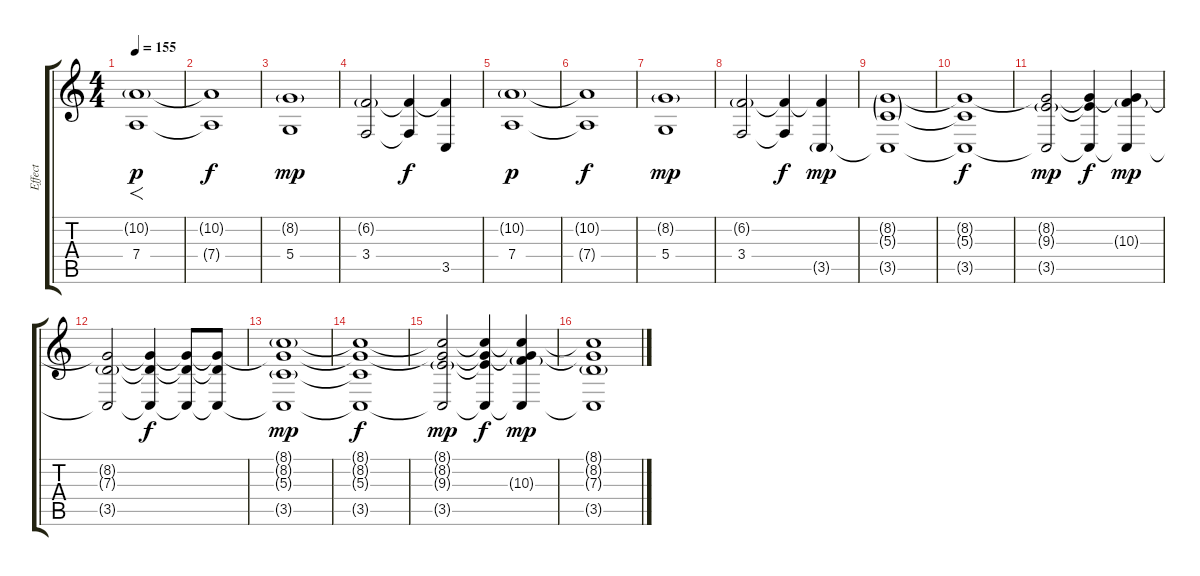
\track ("Effect" "Effect") {instrument stringensemble2}
\staff {score tabs}
\tuning (E4 B3 G3 D3 A2 E2) {hide}
\ts (4 4)
\tempo 155
\clef g2
\ks c
(10.2{g} 7.4).1{f dy p instrument stringensemble2} |
(10.2{t} 7.4{t}).1{dy f} |
(8.2{g} 5.4).1{dy mp} |
(6.2{g} 3.4).2 (6.2{t} 3.4{t}).4{dy f} (6.2{t} 3.5).4 |
(10.2{g} 7.4).1{dy p} |
(10.2{t} 7.4{t}).1{dy f} |
(8.2{g} 5.4).1{dy mp} |
(6.2{g} 3.4).2 (6.2{t} 3.4{t}).4{dy f} (6.2{t} 3.5{g}).4{dy mp} |
(8.2{g} 5.3{g} 3.5{t}).1 |
(8.2{t} 5.3{t} 3.5{t}).1{dy f} |
(8.2{t} 9.3{g} 3.5{t}).2{dy mp} (8.2{t} 9.3{t} 3.5{t}).4{dy f} (8.2{t} 10.3{g} 3.5{t}).4{dy mp} |
(8.2{t} 7.3{g} 3.5{t}).2 (8.2{t} 7.3{t} 3.5{t}).4{dy f} (8.2{t} 7.3{t} 3.5{t}).8 (8.2{t} 7.3{t} 3.5{t}).8 |
(8.1{g} 8.2{t} 5.3{g} 3.5{t}).1{dy mp} |
(8.1{t} 8.2{t} 5.3{t} 3.5{t}).1{dy f} |
(8.1{t} 8.2{t} 9.3{g} 3.5{t}).2{dy mp} (8.1{t} 8.2{t} 9.3{t} 3.5{t}).4{dy f} (8.1{t} 8.2{t} 10.3{g} 3.5{t}).4{dy mp} |
(8.1{t} 8.2{t} 7.3{g} 3.5{t}).1
